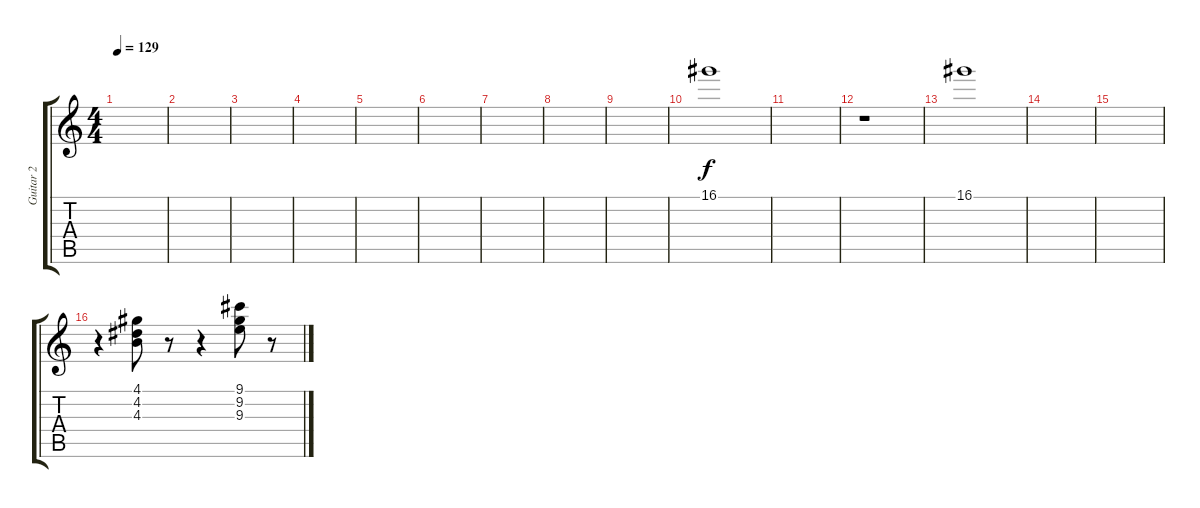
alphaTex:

\track ("Guitar 2" "Guitar 2") {instrument electricguitarjazz}
\staff {score tabs}
\tuning (E4 B3 G3 D3 A2 E2) {hide}
\ts (4 4)
\tempo 129
\clef g2
\ks c
|
|
|
|
|
|
|
|
|
16.1.1{volume 3 instrument pad4choir} |
|
r.1{volume 13} |
16.1.1{volume 3 instrument pad4choir} |
|
|
r.4{volume 10 instrument electricguitarjazz} (4.1 4.2 4.3).8 r.8 r.4 (9.1 9.2 9.3).8 r.8
